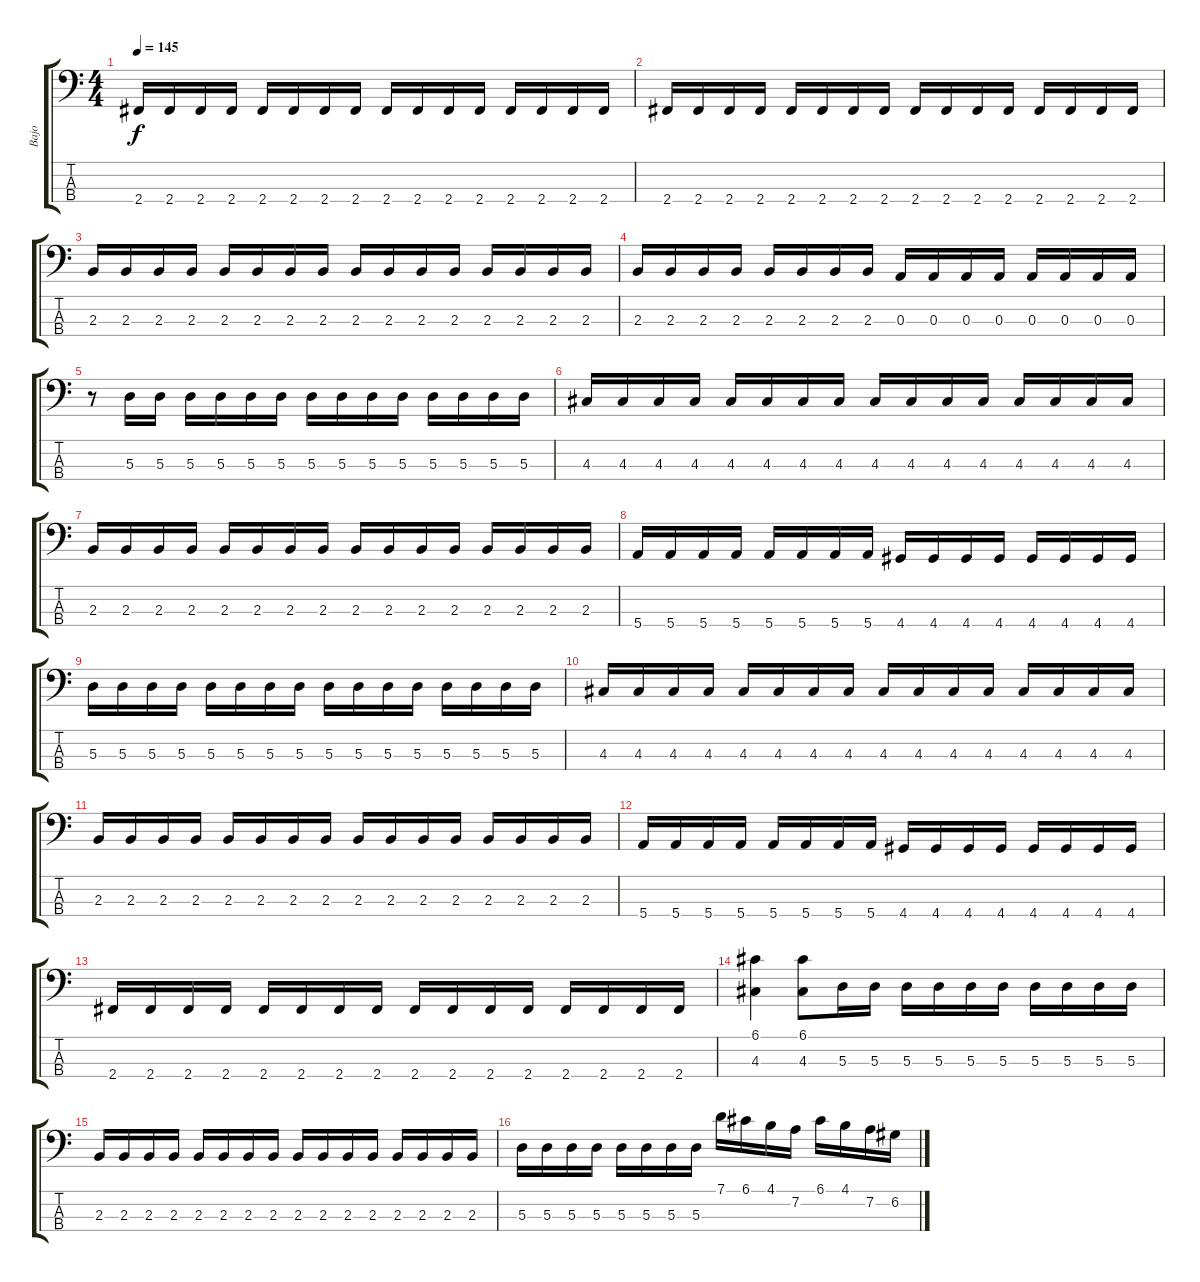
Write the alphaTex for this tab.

\track ("Bajo" "Bajo") {instrument electricbassfinger}
\staff {score tabs}
\tuning (G2 D2 A1 E1) {hide}
\ts (4 4)
\tempo 145
\clef f4
\ks c
2.4.16{dy f} 2.4.16 2.4.16 2.4.16 2.4.16 2.4.16 2.4.16 2.4.16 2.4.16 2.4.16 2.4.16 2.4.16 2.4.16 2.4.16 2.4.16 2.4.16 |
2.4.16 2.4.16 2.4.16 2.4.16 2.4.16 2.4.16 2.4.16 2.4.16 2.4.16 2.4.16 2.4.16 2.4.16 2.4.16 2.4.16 2.4.16 2.4.16 |
2.3.16 2.3.16 2.3.16 2.3.16 2.3.16 2.3.16 2.3.16 2.3.16 2.3.16 2.3.16 2.3.16 2.3.16 2.3.16 2.3.16 2.3.16 2.3.16 |
2.3.16 2.3.16 2.3.16 2.3.16 2.3.16 2.3.16 2.3.16 2.3.16 0.3.16 0.3.16 0.3.16 0.3.16 0.3.16 0.3.16 0.3.16 0.3.16 |
r.8 5.3.16 5.3.16 5.3.16 5.3.16 5.3.16 5.3.16 5.3.16 5.3.16 5.3.16 5.3.16 5.3.16 5.3.16 5.3.16 5.3.16 |
4.3.16 4.3.16 4.3.16 4.3.16 4.3.16 4.3.16 4.3.16 4.3.16 4.3.16 4.3.16 4.3.16 4.3.16 4.3.16 4.3.16 4.3.16 4.3.16 |
2.3.16 2.3.16 2.3.16 2.3.16 2.3.16 2.3.16 2.3.16 2.3.16 2.3.16 2.3.16 2.3.16 2.3.16 2.3.16 2.3.16 2.3.16 2.3.16 |
5.4.16 5.4.16 5.4.16 5.4.16 5.4.16 5.4.16 5.4.16 5.4.16 4.4.16 4.4.16 4.4.16 4.4.16 4.4.16 4.4.16 4.4.16 4.4.16 |
5.3.16 5.3.16 5.3.16 5.3.16 5.3.16 5.3.16 5.3.16 5.3.16 5.3.16 5.3.16 5.3.16 5.3.16 5.3.16 5.3.16 5.3.16 5.3.16 |
4.3.16 4.3.16 4.3.16 4.3.16 4.3.16 4.3.16 4.3.16 4.3.16 4.3.16 4.3.16 4.3.16 4.3.16 4.3.16 4.3.16 4.3.16 4.3.16 |
2.3.16 2.3.16 2.3.16 2.3.16 2.3.16 2.3.16 2.3.16 2.3.16 2.3.16 2.3.16 2.3.16 2.3.16 2.3.16 2.3.16 2.3.16 2.3.16 |
5.4.16 5.4.16 5.4.16 5.4.16 5.4.16 5.4.16 5.4.16 5.4.16 4.4.16 4.4.16 4.4.16 4.4.16 4.4.16 4.4.16 4.4.16 4.4.16 |
2.4.16 2.4.16 2.4.16 2.4.16 2.4.16 2.4.16 2.4.16 2.4.16 2.4.16 2.4.16 2.4.16 2.4.16 2.4.16 2.4.16 2.4.16 2.4.16 |
(6.1 4.3).4 (6.1 4.3).8 5.3.16 5.3.16 5.3.16 5.3.16 5.3.16 5.3.16 5.3.16 5.3.16 5.3.16 5.3.16 |
2.3.16 2.3.16 2.3.16 2.3.16 2.3.16 2.3.16 2.3.16 2.3.16 2.3.16 2.3.16 2.3.16 2.3.16 2.3.16 2.3.16 2.3.16 2.3.16 |
5.3.16 5.3.16 5.3.16 5.3.16 5.3.16 5.3.16 5.3.16 5.3.16 7.1.16 6.1.16 4.1.16 7.2.16 6.1.16 4.1.16 7.2.16 6.2.16
